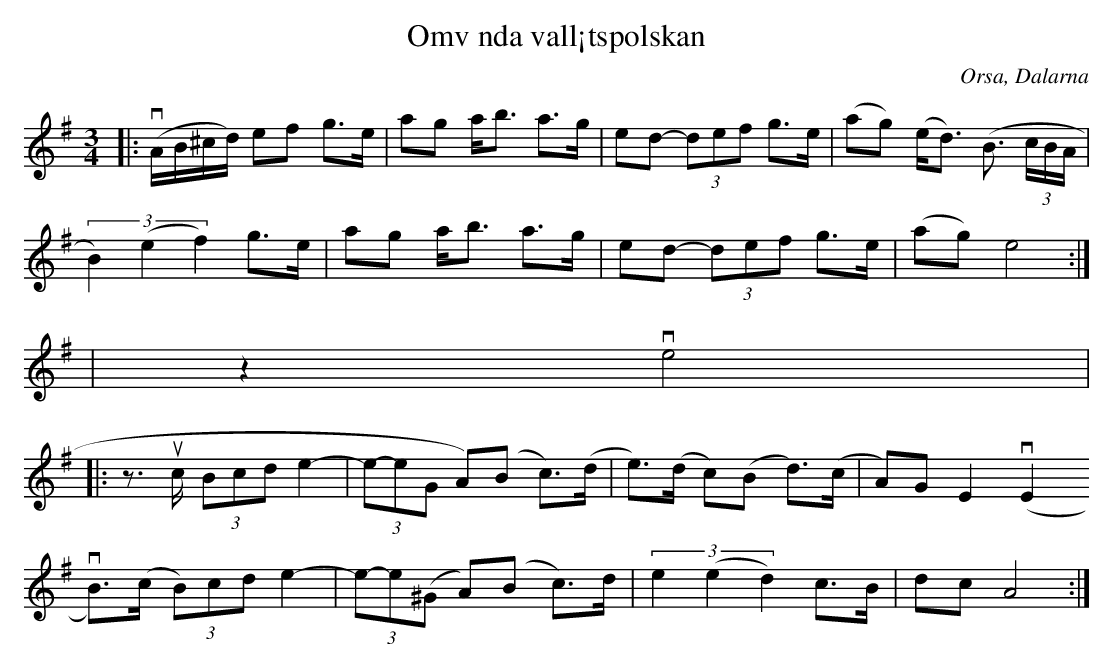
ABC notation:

X:1
T:Omv nda vall¡tspolskan
O:Orsa, Dalarna
M:3/4
L:1/8
K:G
|: v(A/B/^c/d/) ef g>e |ag a<b a>g  |ed- (3def g>e  | (ag) (e<d) (B3/ (3c/B/A/|
(3B2)(e2f2) g>e |ag a<b a>g |ed- (3def g>e | (ag) e4 :|
|z2 ve4 |
|: z>uc- (3Bcd e2- | (3e-e^(G A)(B c)>(d | e)>(d c)(B d)>(c | A)G E2 (vE2
vB)>(c (3B)cd e2- | (3e-e(^G A)(B c)>d | (3e2(e2d2)  c>B  | dc A4 :|
